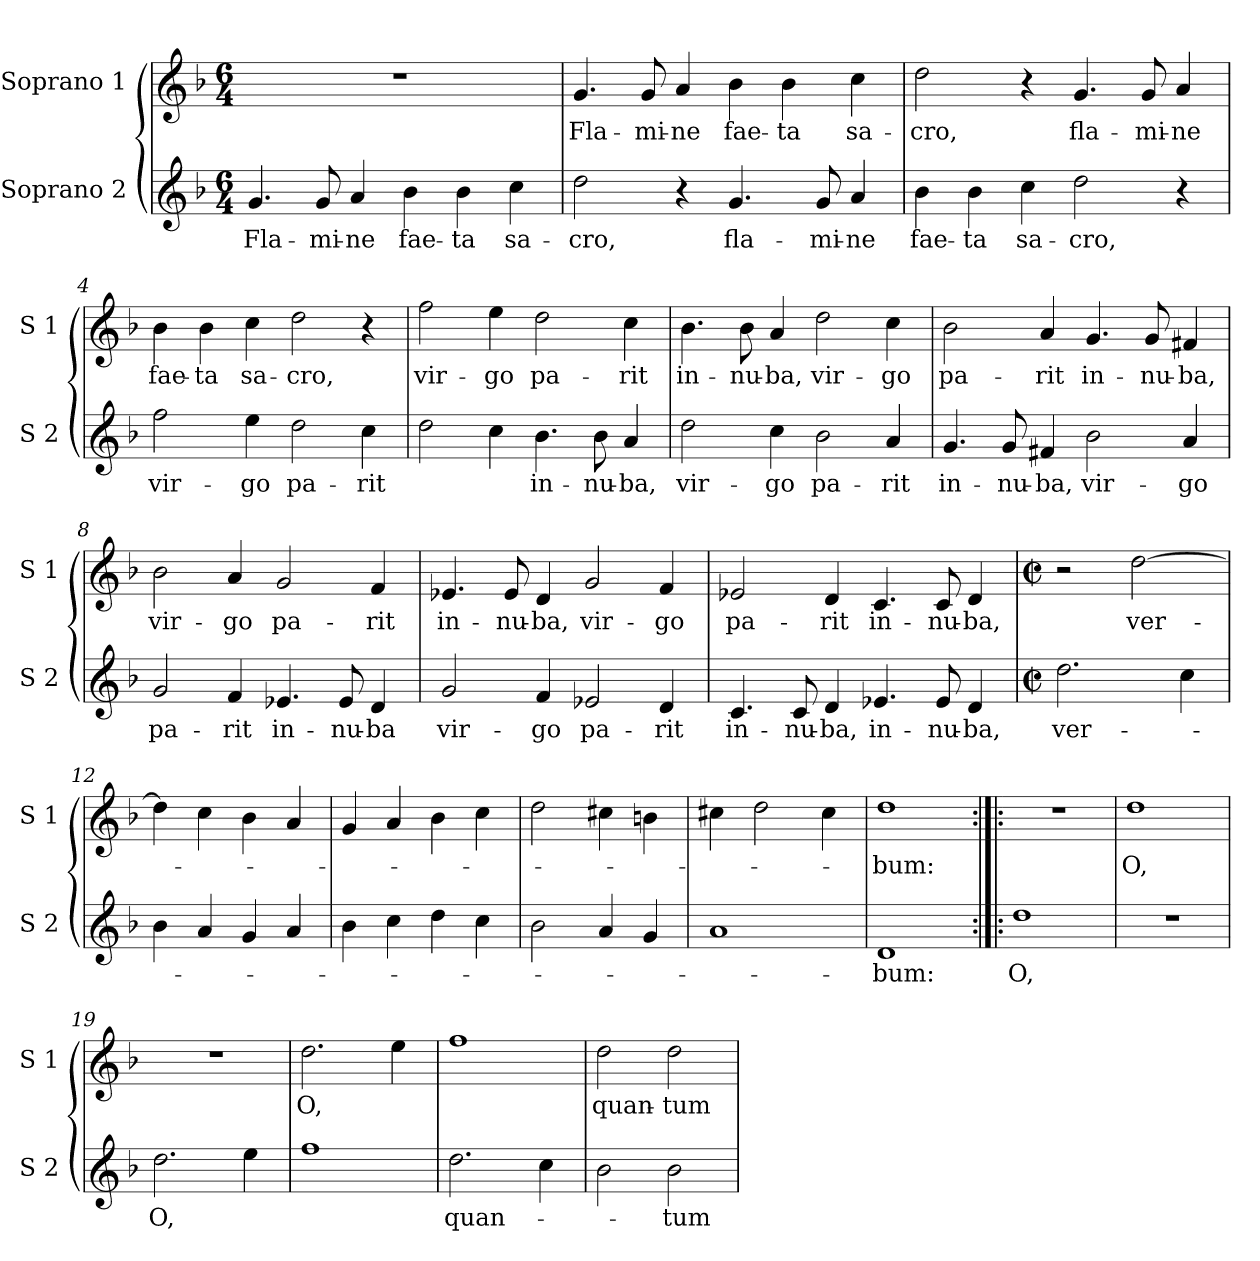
**kern	**text	**kern	**text
*part2	*part2	*part1	*part1
*staff2	*staff2	*staff1	*staff1
*I"Soprano 2	*	*I"Soprano 1	*
*I'S 2	*	*I'S 1	*
*clefG2	*	*clefG2	*
*k[b-]	*	*k[b-]	*
*F:	*	*F:	*
*M6/4	*	*M6/4	*
=1	=1	=1	=1
!	!LO:LY:b	!	!
4.g/	Fla-	1.r	.
!	!LO:LY:b	!	!
8g/	-mi-	.	.
!	!LO:LY:b	!	!
4a/	-ne	.	.
!	!LO:LY:b	!	!
4b-\	fae-	.	.
!	!LO:LY:b	!	!
4b-\	-ta	.	.
!	!LO:LY:b	!	!
4cc\	sa-	.	.
=2	=2	=2	=2
!	!LO:LY:b	!	!LO:LY:b
2dd\	-cro,	4.g/	Fla-
!	!	!	!LO:LY:b
.	.	8g/	-mi-
!	!	!	!LO:LY:b
4r	.	4a/	-ne
!	!LO:LY:b	!	!LO:LY:b
4.g/	fla-	4b-\	fae-
!	!	!	!LO:LY:b
.	.	4b-\	-ta
!	!LO:LY:b	!	!
8g/	-mi-	.	.
!	!LO:LY:b	!	!LO:LY:b
4a/	-ne	4cc\	sa-
=3	=3	=3	=3
!	!LO:LY:b	!	!LO:LY:b
4b-\	fae-	2dd\	-cro,
!	!LO:LY:b	!	!
4b-\	-ta	.	.
!	!LO:LY:b	!	!
4cc\	sa-	4r	.
!	!LO:LY:b	!	!LO:LY:b
2dd\	-cro,	4.g/	fla-
!	!	!	!LO:LY:b
.	.	8g/	-mi-
!	!	!	!LO:LY:b
4r	.	4a/	-ne
=4	=4	=4	=4
!	!LO:LY:b	!	!LO:LY:b
2ff\	vir-	4b-\	fae-
!	!	!	!LO:LY:b
.	.	4b-\	-ta
!	!LO:LY:b	!	!LO:LY:b
4ee\	-go	4cc\	sa-
!	!LO:LY:b	!	!LO:LY:b
2dd\	pa-	2dd\	-cro,
!	!LO:LY:b	!	!
4cc\	-rit	4r	.
!!LO:LB:g=z
=5	=5	=5	=5
!	!	!	!LO:LY:b
2dd\	.	2ff\	vir-
!	!	!	!LO:LY:b
4cc\	.	4ee\	-go
!	!LO:LY:b	!	!LO:LY:b
4.b-\	in-	2dd\	pa-
!	!LO:LY:b	!	!
8b-\	-nu-	.	.
!	!LO:LY:b	!	!LO:LY:b
4a/	-ba,	4cc\	-rit
=6	=6	=6	=6
!	!LO:LY:b	!	!LO:LY:b
2dd\	vir-	4.b-\	in-
!	!	!	!LO:LY:b
.	.	8b-\	-nu-
!	!LO:LY:b	!	!LO:LY:b
4cc\	-go	4a/	-ba,
!	!LO:LY:b	!	!LO:LY:b
2b-\	pa-	2dd\	vir-
!	!LO:LY:b	!	!LO:LY:b
4a/	-rit	4cc\	-go
=7	=7	=7	=7
!	!LO:LY:b	!	!LO:LY:b
4.g/	in-	2b-\	pa-
!	!LO:LY:b	!	!
8g/	-nu-	.	.
!	!LO:LY:b	!	!LO:LY:b
4f#X/	-ba,	4a/	-rit
!	!LO:LY:b	!	!LO:LY:b
2b-\	vir-	4.g/	in-
!	!	!	!LO:LY:b
.	.	8g/	-nu-
!	!LO:LY:b	!	!LO:LY:b
4a/	-go	4f#X/	-ba,
=8	=8	=8	=8
!	!LO:LY:b	!	!LO:LY:b
2g/	pa-	2b-\	vir-
!	!LO:LY:b	!	!LO:LY:b
4f/	-rit	4a/	-go
!	!LO:LY:b	!	!LO:LY:b
4.e-X/	in-	2g/	pa-
!	!LO:LY:b	!	!
8e-/	-nu-	.	.
!	!LO:LY:b	!	!LO:LY:b
4d/	-ba	4f/	-rit
!!LO:LB:g=z
=9	=9	=9	=9
!	!LO:LY:b	!	!LO:LY:b
2g/	vir-	4.e-X/	in-
!	!	!	!LO:LY:b
.	.	8e-/	-nu-
!	!LO:LY:b	!	!LO:LY:b
4f/	-go	4d/	-ba,
!	!LO:LY:b	!	!LO:LY:b
2e-X/	pa-	2g/	vir-
!	!LO:LY:b	!	!LO:LY:b
4d/	-rit	4f/	-go
=10	=10	=10	=10
!	!LO:LY:b	!	!LO:LY:b
4.c/	in-	2e-X/	pa-
!	!LO:LY:b	!	!
8c/	-nu-	.	.
!	!LO:LY:b	!	!LO:LY:b
4d/	-ba,	4d/	-rit
!	!LO:LY:b	!	!LO:LY:b
4.e-X/	in-	4.c/	in-
!	!LO:LY:b	!	!LO:LY:b
8e-/	-nu-	8c/	-nu-
!	!LO:LY:b	!	!LO:LY:b
4d/	-ba,	4d/	-ba,
=11	=11	=11	=11
*M2/2	*	*M2/2	*
*met(c|)	*	*met(c|)	*
!	!LO:LY:b	!	!
2.dd\	ver-	2r	.
!	!	!	!LO:LY:b
.	.	[2dd\	ver-
4cc\	.	.	.
=12	=12	=12	=12
4b-\	.	4dd\]	.
4a/	.	4cc\	.
4g/	.	4b-\	.
4a/	.	4a/	.
!!LO:LB:g=z
=13	=13	=13	=13
4b-\	.	4g/	.
4cc\	.	4a/	.
4dd\	.	4b-\	.
4cc\	.	4cc\	.
=14	=14	=14	=14
2b-\	.	2dd\	.
4a/	.	4cc#X\	.
4g/	.	4bn\	.
=15	=15	=15	=15
1a	.	4cc#X\	.
.	.	2dd\	.
.	.	4cc#\	.
=16	=16	=16	=16
!	!LO:LY:b	!	!LO:LY:b
1d	-bum:	1dd	-bum:
=17:|!|:	=17:|!|:	=17:|!|:	=17:|!|:
!	!LO:LY:b	!	!
1dd	O,	1r	.
!!LO:LB:g=z
=18	=18	=18	=18
!	!	!	!LO:LY:b
1r	.	1dd	O,
=19	=19	=19	=19
!	!LO:LY:b	!	!
2.dd\	O,	1r	.
4ee\	.	.	.
=20	=20	=20	=20
!	!	!	!LO:LY:b
1ff	.	2.dd\	O,
.	.	4ee\	.
=21	=21	=21	=21
!	!LO:LY:b	!	!
2.dd\	quan-	1ff	.
4cc\	.	.	.
=22	=22	=22	=22
!	!	!	!LO:LY:b
2b-\	.	2dd\	quan-
!	!LO:LY:b	!	!LO:LY:b
2b-\	-tum	2dd\	-tum
=	=	=	=
*-	*-	*-	*-
